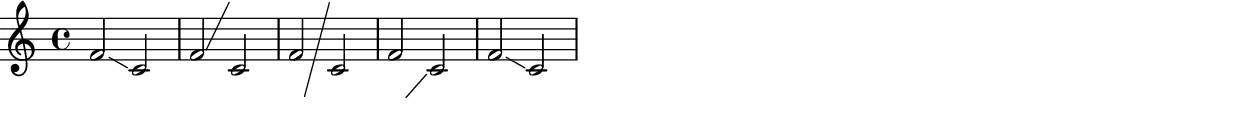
%% Generated by lilypond-book
%% Options: [exampleindent=10.16\mm,indent=0\mm,line-width=160\mm,paper-height=845.047\pt,paper-width=597.508\pt,papersize='(cons (* 597.508 pt) (* 845.047 pt))]
\include "lilypond-book-preamble.ly"


% ****************************************************************
% Start cut-&-pastable-section
% ****************************************************************

#(ly:set-option 'eps-box-padding 3.000000)



\paper {
  #(set-paper-size '(cons (* 597.508 pt) (* 845.047 pt)))
  indent = 0\mm
  line-width = 160\mm
  % offset the left padding, also add 1mm as lilypond creates cropped
  % images with a little space on the right
  line-width = #(- line-width (* mm  3.000000) (* mm 1))
}

\layout {
  
}




% ****************************************************************
% ly snippet:
% ****************************************************************
\sourcefilename "/lilypond-2.27.0/input/regression/property-nested-revert.ly"
\sourcefileline 0

\header
{
  texidoc = "nested properties may also be reverted. This uses
Scheme list syntax."

}

\version "2.19.21"

\relative {
  f'2 \glissando c
  \override Glissando.bound-details.right.Y = #4
  f2 \glissando c |
  \override Glissando.bound-details.left.Y = #-6
  f2 \glissando c
  \revert Glissando.bound-details.right.Y
  f2 \glissando c
  \revert Glissando.bound-details.left.Y
  f2 \glissando c
}


\paper {
  ragged-right = ##t
}



% ****************************************************************
% end ly snippet
% ****************************************************************
